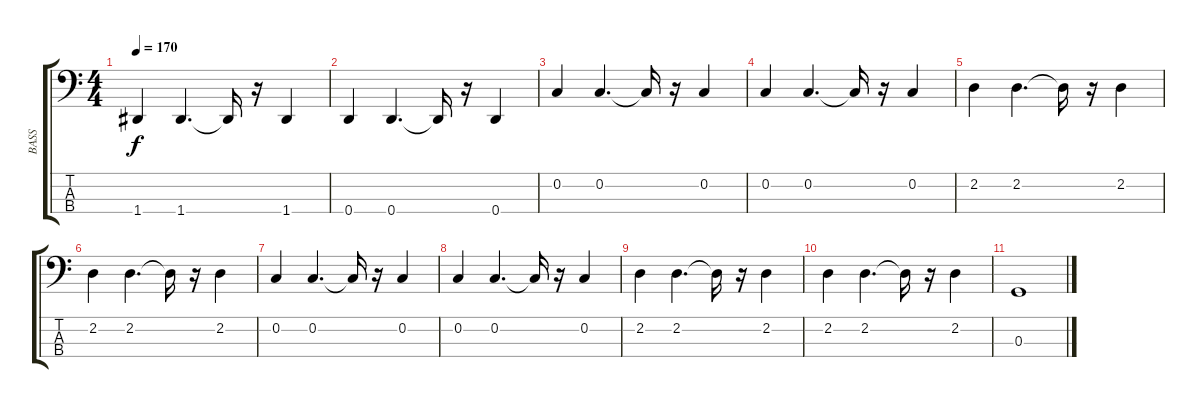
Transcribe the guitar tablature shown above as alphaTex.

\track ("BASS" "BASS") {instrument electricbasspick}
\staff {score tabs}
\tuning (F2 C2 G1 D1) {hide}
\ts (4 4)
\tempo 170
\clef f4
\ks c
1.4.4{dy f} 1.4.4{d} 1.4{t}.16 r.16 1.4.4 |
0.4.4 0.4.4{d} 0.4{t}.16 r.16 0.4.4 |
0.2.4 0.2.4{d} 0.2{t}.16 r.16 0.2.4 |
0.2.4 0.2.4{d} 0.2{t}.16 r.16 0.2.4 |
2.2.4 2.2.4{d} 2.2{t}.16 r.16 2.2.4 |
2.2.4 2.2.4{d} 2.2{t}.16 r.16 2.2.4 |
0.2.4 0.2.4{d} 0.2{t}.16 r.16 0.2.4 |
0.2.4 0.2.4{d} 0.2{t}.16 r.16 0.2.4 |
2.2.4 2.2.4{d} 2.2{t}.16 r.16 2.2.4 |
2.2.4 2.2.4{d} 2.2{t}.16 r.16 2.2.4 |
0.3.1
